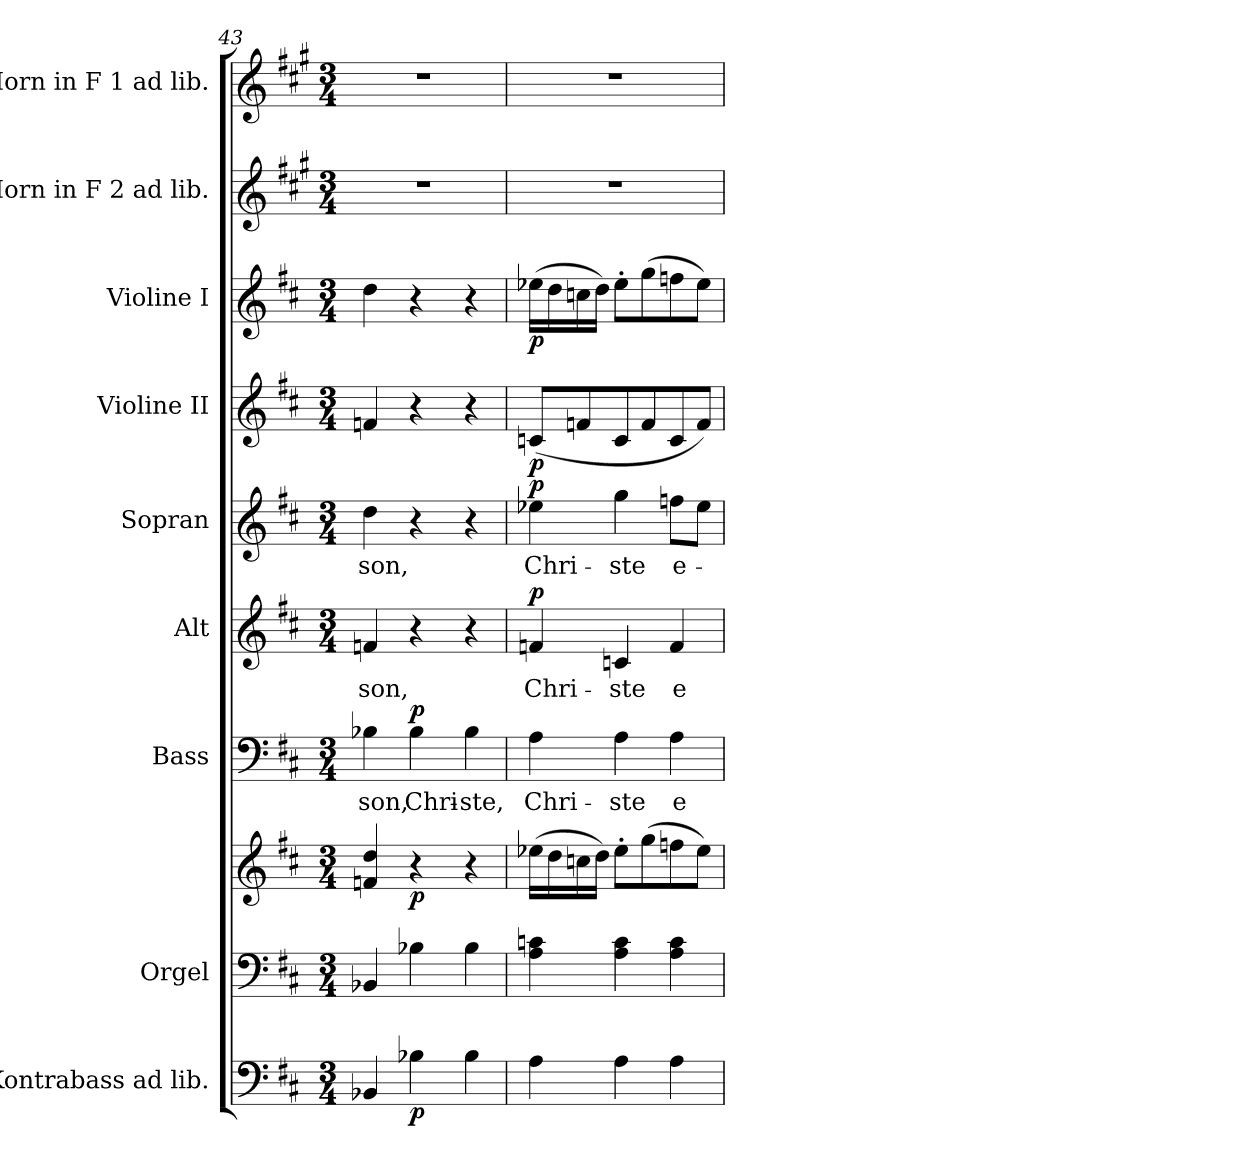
**kern	**dynam	**kern	**kern	**dynam	**kern	**text	**dynam	**kern	**text	**dynam	**kern	**text	**dynam	**kern	**dynam	**kern	**dynam	**kern	**kern
*part9	*part9	*part8	*part8	*part8	*part7	*part7	*part7	*part6	*part6	*part6	*part5	*part5	*part5	*part4	*part4	*part3	*part3	*part2	*part1
*staff10	*staff10	*staff9	*staff8	*staff8/9	*staff7	*staff7	*staff7	*staff6	*staff6	*staff6	*staff5	*staff5	*staff5	*staff4	*staff4	*staff3	*staff3	*staff2	*staff1
*I"Kontrabass ad lib.	*	*I"Orgel	*	*	*I"Bass	*	*	*I"Alt	*	*	*I"Sopran	*	*	*I"Violine II	*	*I"Violine I	*	*I"Horn in F 2 ad lib.	*I"Horn in F 1 ad lib.
*I'Kb.	*	*I'Org.	*	*	*I'B.	*	*	*I'A.	*	*	*I'S.	*	*	*I'Vl. II	*	*I'Vl. I	*	*	*
*clefF4	*	*clefF4	*clefG2	*	*clefF4	*	*	*clefG2	*	*	*clefG2	*	*	*clefG2	*	*clefG2	*	*clefG2	*clefG2
*ITrd7c12	*	*	*	*	*	*	*	*	*	*	*	*	*	*	*	*	*	*ITrd4c7	*ITrd4c7
*k[f#c#]	*	*k[f#c#]	*k[f#c#]	*	*k[f#c#]	*	*	*k[f#c#]	*	*	*k[f#c#]	*	*	*k[f#c#]	*	*k[f#c#]	*	*k[f#c#]	*k[f#c#]
*D:	*	*D:	*D:	*	*D:	*	*	*D:	*	*	*D:	*	*	*D:	*	*D:	*	*D:	*D:
*M3/4	*	*M3/4	*M3/4	*	*M3/4	*	*	*M3/4	*	*	*M3/4	*	*	*M3/4	*	*M3/4	*	*M3/4	*M3/4
=43	=43	=43	=43	=43	=43	=43	=43	=43	=43	=43	=43	=43	=43	=43	=43	=43	=43	=43	=43
!	!	!	!	!	!	!LO:LY:b	!	!	!LO:LY:b	!	!	!LO:LY:b	!	!	!	!	!	!	!
4BBB-X/	.	4BB-X/	4fn/ 4dd/	.	4B-X\	-son,	.	4fn/	-son,	.	4dd\	-son,	.	4fn/	.	4dd\	.	2.r	2.r
!	!LO:DY:b	!	!	!LO:DY:b	!	!LO:LY:b	!LO:DY:a	!	!	!	!	!	!	!	!	!	!	!	!
4BB-X\	p	4B-X\	4r	p	4B-\	Chri-	p	4r	.	.	4r	.	.	4r	.	4r	.	.	.
!	!	!	!	!	!	!LO:LY:b	!	!	!	!	!	!	!	!	!	!	!	!	!
4BB-\	.	4B-\	4r	.	4B-\	-ste,	.	4r	.	.	4r	.	.	4r	.	4r	.	.	.
=44	=44	=44	=44	=44	=44	=44	=44	=44	=44	=44	=44	=44	=44	=44	=44	=44	=44	=44	=44
!	!	!	!	!	!	!LO:LY:b	!	!	!LO:LY:b	!LO:DY:a	!	!LO:LY:b	!LO:DY:a	!	!LO:DY:b	!	!LO:DY:b	!	!
4AA\	.	4A\ 4cn\	(>16ee-X\LL	.	4A\	Chri-	.	4fn/	Chri-	p	4ee-X\	Chri-	p	(<8cn/L	p	(>16ee-X\LL	p	2.r	2.r
.	.	.	16dd\	.	.	.	.	.	.	.	.	.	.	.	.	16dd\	.	.	.
.	.	.	16ccn\	.	.	.	.	.	.	.	.	.	.	8fn/	.	16ccn\	.	.	.
.	.	.	16dd\JJ)	.	.	.	.	.	.	.	.	.	.	.	.	16dd\JJ)	.	.	.
!	!	!	!	!	!	!LO:LY:b	!	!	!LO:LY:b	!	!	!LO:LY:b	!	!	!	!	!	!	!
4AA\	.	4A\ 4c\	8ee-'>\L	.	4A\	-ste	.	4cn/	-ste	.	4gg\	-ste	.	8c/	.	8ee-'>\L	.	.	.
.	.	.	(>8gg\	.	.	.	.	.	.	.	.	.	.	8f/	.	(>8gg\	.	.	.
!	!	!	!	!	!	!LO:LY:b	!	!	!LO:LY:b	!	!	!LO:LY:b	!	!	!	!	!	!	!
4AA\	.	4A\ 4c\	8ffn\	.	4A\	e-	.	4f/	e-	.	8ffn\L	e-	.	8c/	.	8ffn\	.	.	.
.	.	.	8ee-\J)	.	.	.	.	.	.	.	8ee-\J	.	.	8f/J)	.	8ee-\J)	.	.	.
=	=	=	=	=	=	=	=	=	=	=	=	=	=	=	=	=	=	=	=
*-	*-	*-	*-	*-	*-	*-	*-	*-	*-	*-	*-	*-	*-	*-	*-	*-	*-	*-	*-
